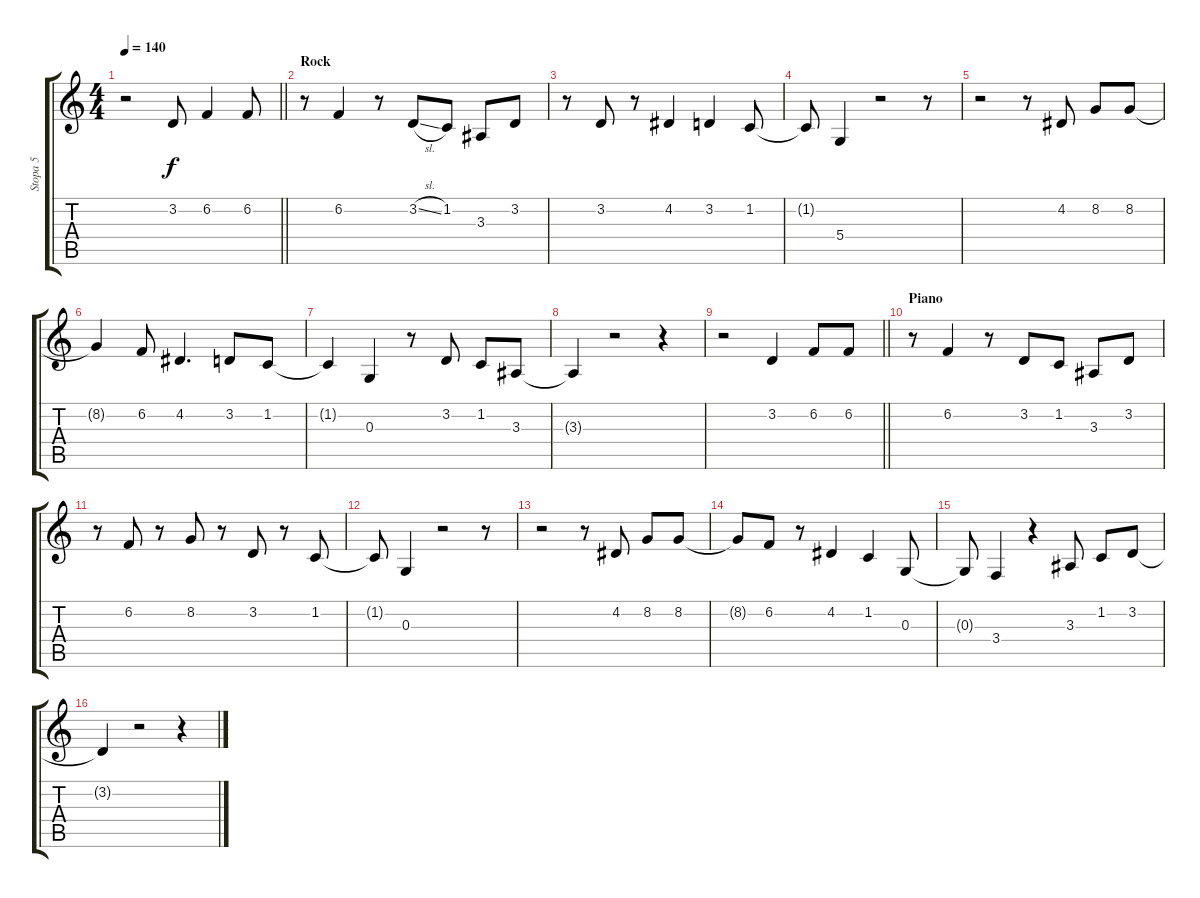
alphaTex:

\track ("Stopa 5" "Stopa 5") {instrument synthbrass2}
\staff {score tabs}
\tuning (E4 B3 G3 D3 A2 E2) {hide}
\ts (4 4)
\tempo 140
\clef g2
\barLineRight lightlight
\ks c
r.2{dy f} 3.2.8 6.2.4 6.2.8 |
\section ("" "Rock")
r.8 6.2.4 r.8 3.2{sl}.8 1.2.8 3.3.8 3.2.8 |
r.8 3.2.8 r.8 4.2.4 3.2.4 1.2.8 |
1.2{t}.8 5.4.4 r.2 r.8 |
r.2 r.8 4.2.8 8.2.8 8.2.8 |
8.2{t}.4 6.2.8 4.2.4{d} 3.2.8 1.2.8 |
1.2{t}.4 0.3.4 r.8 3.2.8 1.2.8 3.3.8 |
3.3{t}.4 r.2 r.4 |
\barLineRight lightlight
r.2 3.2.4 6.2.8 6.2.8 |
\section ("" "Piano")
r.8 6.2.4 r.8 3.2.8 1.2.8 3.3.8 3.2.8 |
r.8 6.2.8 r.8 8.2.8 r.8 3.2.8 r.8 1.2.8 |
1.2{t}.8 0.3.4 r.2 r.8 |
r.2 r.8 4.2.8 8.2.8 8.2.8 |
8.2{t}.8 6.2.8 r.8 4.2.4 1.2.4 0.3.8 |
0.3{t}.8 3.4.4 r.4 3.3.8 1.2.8 3.2.8 |
3.2{t}.4 r.2 r.4
